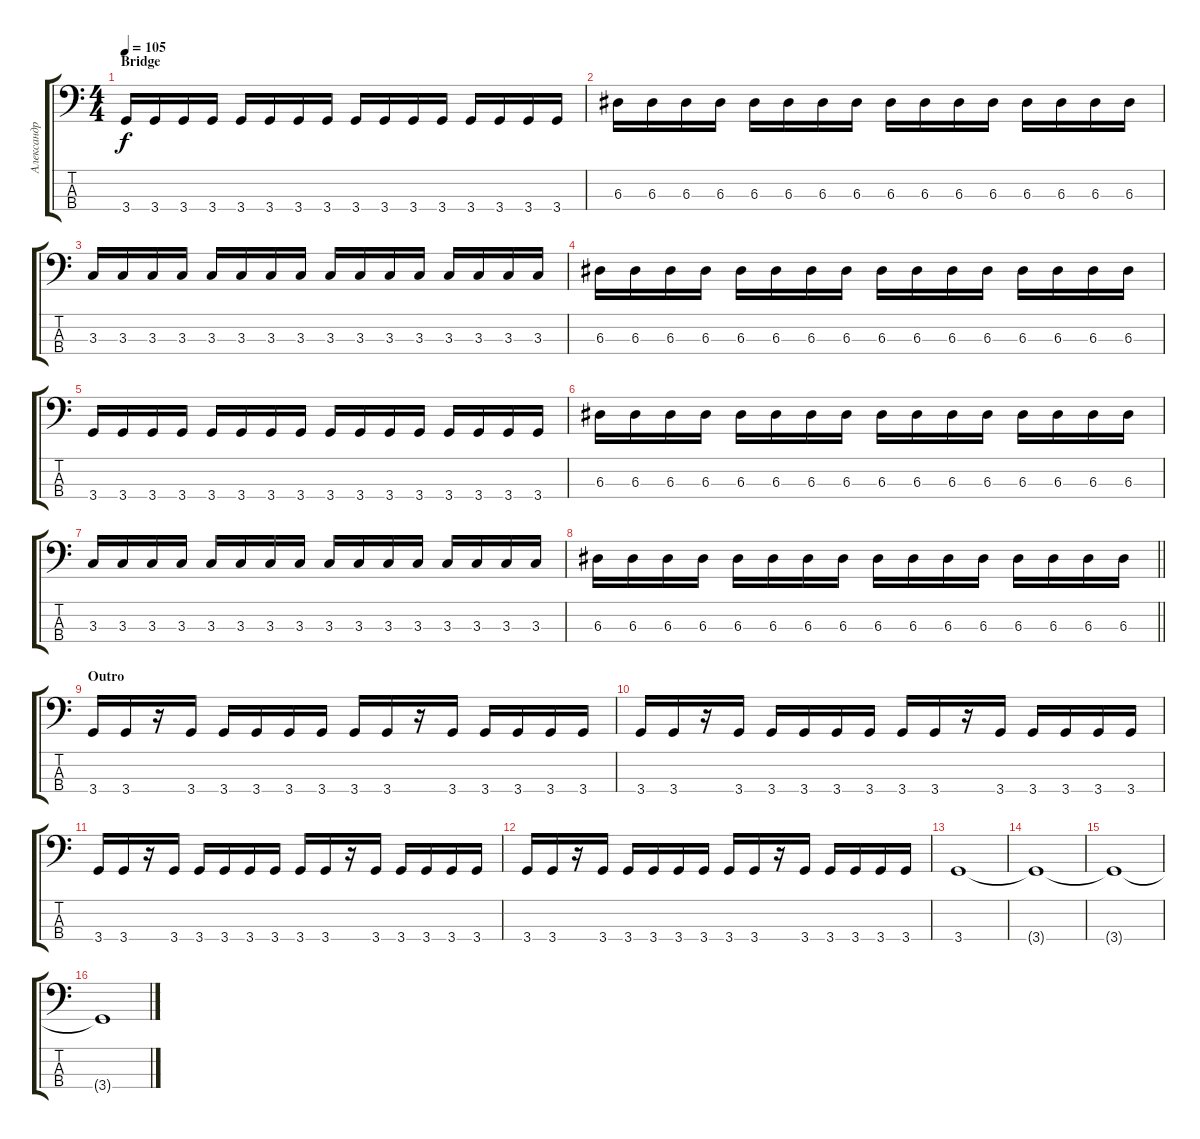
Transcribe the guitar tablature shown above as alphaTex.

\track ("Александр Тимонин" "Александр ") {instrument electricbassfinger}
\staff {score tabs}
\tuning (G2 D2 A1 E1) {hide}
\ts (4 4)
\section ("" "Bridge")
\tempo 105
\clef f4
\ks c
3.4.16{dy f} 3.4.16 3.4.16 3.4.16 3.4.16 3.4.16 3.4.16 3.4.16 3.4.16 3.4.16 3.4.16 3.4.16 3.4.16 3.4.16 3.4.16 3.4.16 |
6.3.16 6.3.16 6.3.16 6.3.16 6.3.16 6.3.16 6.3.16 6.3.16 6.3.16 6.3.16 6.3.16 6.3.16 6.3.16 6.3.16 6.3.16 6.3.16 |
3.3.16 3.3.16 3.3.16 3.3.16 3.3.16 3.3.16 3.3.16 3.3.16 3.3.16 3.3.16 3.3.16 3.3.16 3.3.16 3.3.16 3.3.16 3.3.16 |
6.3.16 6.3.16 6.3.16 6.3.16 6.3.16 6.3.16 6.3.16 6.3.16 6.3.16 6.3.16 6.3.16 6.3.16 6.3.16 6.3.16 6.3.16 6.3.16 |
3.4.16 3.4.16 3.4.16 3.4.16 3.4.16 3.4.16 3.4.16 3.4.16 3.4.16 3.4.16 3.4.16 3.4.16 3.4.16 3.4.16 3.4.16 3.4.16 |
6.3.16 6.3.16 6.3.16 6.3.16 6.3.16 6.3.16 6.3.16 6.3.16 6.3.16 6.3.16 6.3.16 6.3.16 6.3.16 6.3.16 6.3.16 6.3.16 |
3.3.16 3.3.16 3.3.16 3.3.16 3.3.16 3.3.16 3.3.16 3.3.16 3.3.16 3.3.16 3.3.16 3.3.16 3.3.16 3.3.16 3.3.16 3.3.16 |
\barLineRight lightlight
6.3.16 6.3.16 6.3.16 6.3.16 6.3.16 6.3.16 6.3.16 6.3.16 6.3.16 6.3.16 6.3.16 6.3.16 6.3.16 6.3.16 6.3.16 6.3.16 |
\section ("" "Outro")
3.4.16 3.4.16 r.16 3.4.16 3.4.16 3.4.16 3.4.16 3.4.16 3.4.16 3.4.16 r.16 3.4.16 3.4.16 3.4.16 3.4.16 3.4.16 |
3.4.16 3.4.16 r.16 3.4.16 3.4.16 3.4.16 3.4.16 3.4.16 3.4.16 3.4.16 r.16 3.4.16 3.4.16 3.4.16 3.4.16 3.4.16 |
3.4.16 3.4.16 r.16 3.4.16 3.4.16 3.4.16 3.4.16 3.4.16 3.4.16 3.4.16 r.16 3.4.16 3.4.16 3.4.16 3.4.16 3.4.16 |
3.4.16 3.4.16 r.16 3.4.16 3.4.16 3.4.16 3.4.16 3.4.16 3.4.16 3.4.16 r.16 3.4.16 3.4.16 3.4.16 3.4.16 3.4.16 |
3.4.1{volume 0} |
3.4{t}.1 |
3.4{t}.1 |
3.4{t}.1
